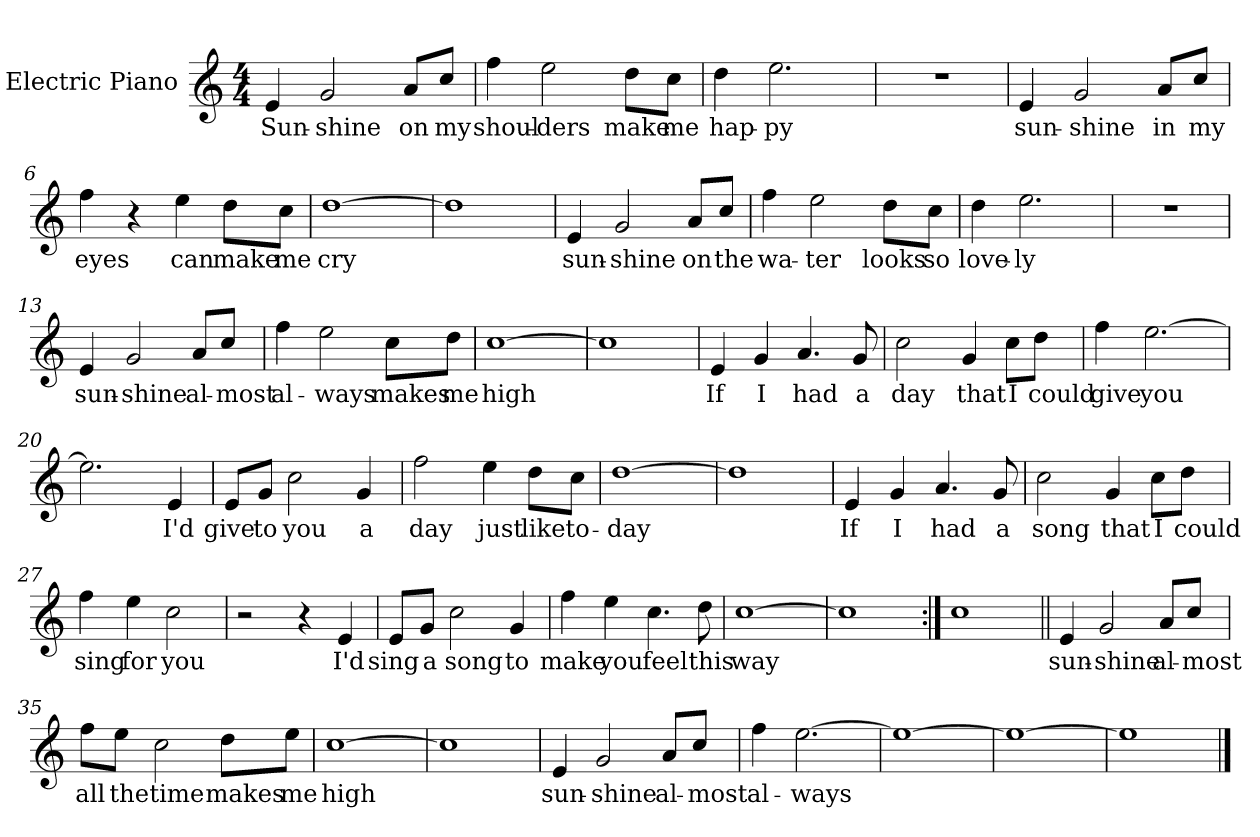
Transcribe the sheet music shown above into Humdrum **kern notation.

**kern	**text
*part1	*part1
*staff1	*staff1
*I"Electric Piano	*
*I'E.Pno	*
*clefG2	*
*k[]	*
*C:	*
*M4/4	*
=1	=1
4e/	Sun-
2g/	-shine
8a/L	on
8cc/J	my
=2	=2
4ff\	shoul-
2ee\	-ders
8dd\L	make
8cc\J	me
=3	=3
4dd\	hap-
2.ee\	-py
=4	=4
1r	.
=5	=5
4e/	sun-
2g/	-shine
8a/L	in
8cc/J	my
!!LO:LB:g=z
=6	=6
4ff\	eyes
4r	.
4ee\	can
8dd\L	make
8cc\J	me
=7	=7
[1dd	cry
=8	=8
1dd]	.
=9	=9
4e/	sun-
2g/	-shine
8a/L	on
8cc/J	the
=10	=10
4ff\	wa-
2ee\	-ter
8dd\L	looks
8cc\J	so
=11	=11
4dd\	love-
2.ee\	-ly
!!LO:LB:g=z
=12	=12
1r	.
=13	=13
4e/	sun-
2g/	-shine
8a/L	al-
8cc/J	-most
=14	=14
4ff\	al-
2ee\	-ways
8cc\L	makes
8dd\J	me
=15	=15
[1cc	high
=16	=16
1cc]	.
=17	=17
4e/	If
4g/	I
4.a/	had
8g/	a
!!LO:LB:g=z
=18	=18
2cc\	day
4g/	that
8cc\L	I
8dd\J	could
=19	=19
4ff\	give
[2.ee\	you
=20	=20
2.ee\]	.
4e/	I'd
=21	=21
8e/L	give
8g/J	to
2cc\	you
4g/	a
=22	=22
2ff\	day
4ee\	just
8dd\L	like
8cc\J	to-
=23	=23
[1dd	-day
=24	=24
1dd]	.
!!LO:LB:g=z
=25	=25
4e/	If
4g/	I
4.a/	had
8g/	a
=26	=26
2cc\	song
4g/	that
8cc\L	I
8dd\J	could
=27	=27
4ff\	sing
4ee\	for
2cc\	you
=28	=28
2r	.
4r	.
4e/	I'd
=29	=29
8e/L	sing
8g/J	a
2cc\	song
4g/	to
!!LO:LB:g=z
=30	=30
4ff\	make
4ee\	you
4.cc\	feel
8dd\	this
=31	=31
[1cc	way
=32	=32
1cc]	.
=33:|!	=33:|!
1cc	.
=34||	=34||
4e/	sun-
2g/	-shine
8a/L	al-
8cc/J	-most
=35	=35
8ff\L	all
8ee\J	the
2cc\	time
8dd\L	makes
8ee\J	me
!!LO:LB:g=z
=36	=36
[1cc	high
=37	=37
1cc]	.
=38	=38
4e/	sun-
2g/	-shine
8a/L	al-
8cc/J	-most
=39	=39
4ff\	al-
[2.ee\	-ways
=40	=40
1ee_	.
=41	=41
1ee_	.
=42	=42
1ee]	.
==	==
*-	*-
